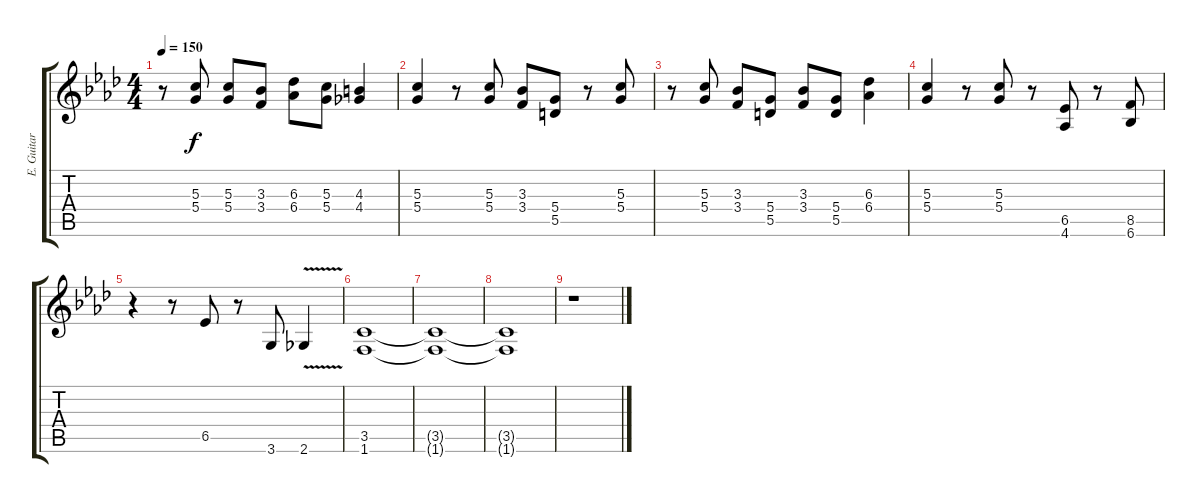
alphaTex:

\track ("E. Guitar I" "E. Guitar ") {instrument overdrivenguitar}
\staff {score tabs}
\tuning (E4 B3 G3 D3 A2 E2) {hide}
\ts (4 4)
\tempo 150
\clef g2
\ks ab
r.8{dy f} (5.3 5.4).8 (5.3 5.4).8 (3.3 3.4).8 (6.3 6.4).8 (5.3 5.4).8 (4.3 4.4).4 |
(5.3 5.4).4 r.8 (5.3 5.4).8 (3.3 3.4).8 (5.4 5.5).8 r.8 (5.3 5.4).8 |
r.8 (5.3 5.4).8 (3.3 3.4).8 (5.4 5.5).8 (3.3 3.4).8 (5.4 5.5).8 (6.3 6.4).4 |
(5.3 5.4).4 r.8 (5.3 5.4).8 r.8 (6.5 4.6).8 r.8 (8.5 6.6).8 |
r.4 r.8 6.5.8 r.8 3.6.8 2.6{v}.4 |
(3.5 1.6).1 |
(3.5{t} 1.6{t}).1 |
(3.5{t} 1.6{t}).1 |
r.1
